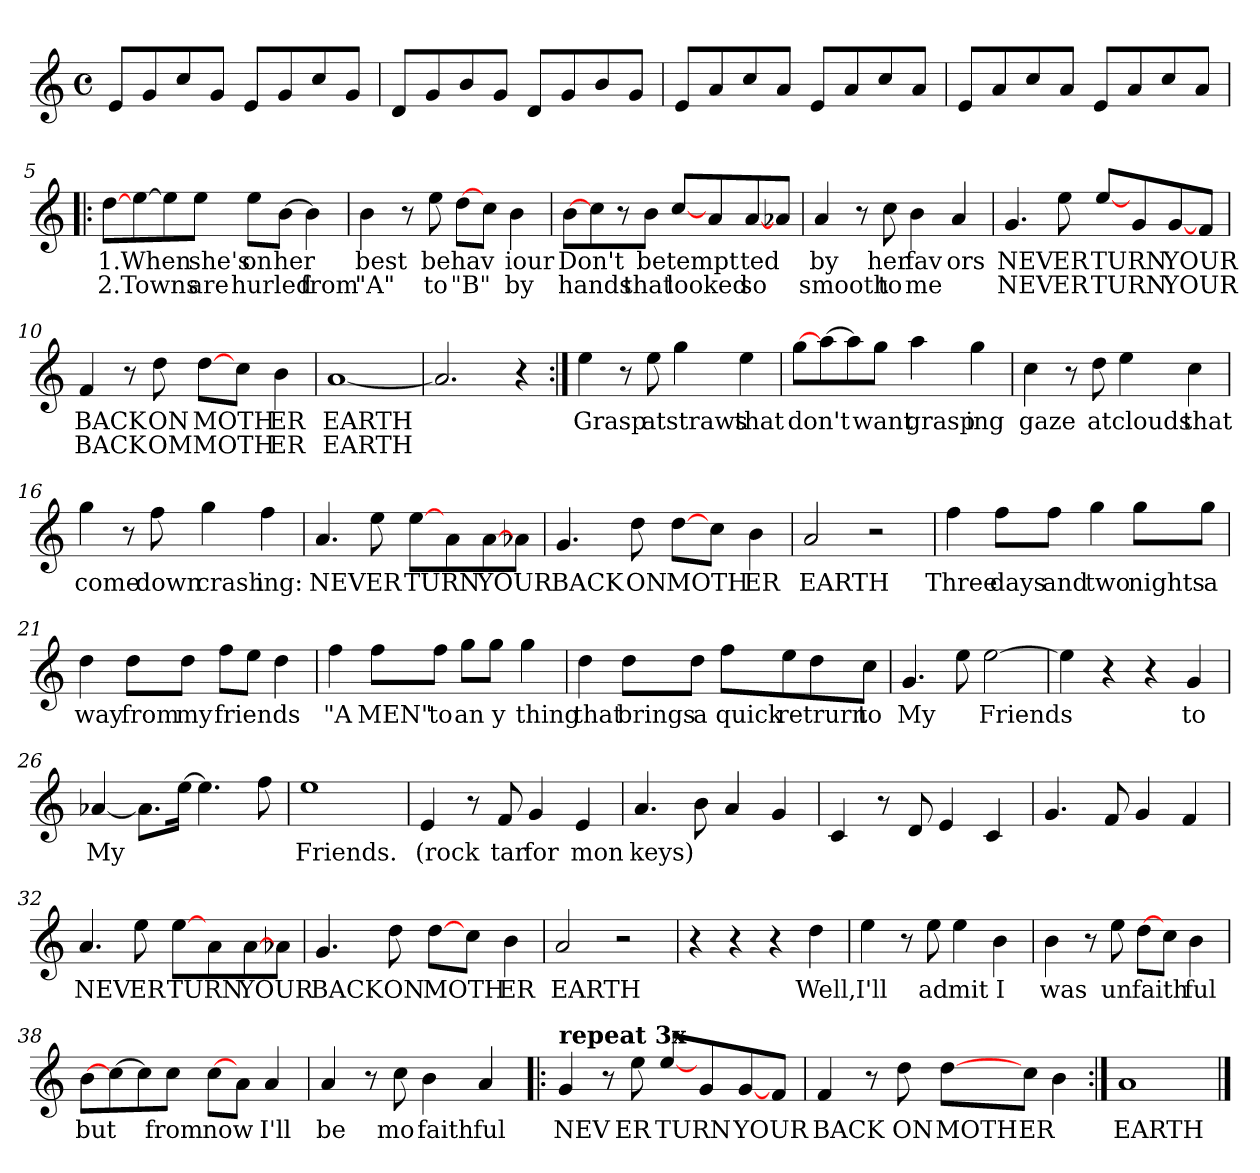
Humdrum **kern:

**kern	**text	**text
*part1	*part1	*part1
*staff1	*staff1	*staff1
*clefG2	*	*
*k[]	*	*
*C:	*	*
*M4/4	*	*
*met(c)	*	*
=1	=1	=1
8e/L	.	.
8g/	.	.
8cc/	.	.
8g/J	.	.
8e/L	.	.
8g/	.	.
8cc/	.	.
8g/J	.	.
=2	=2	=2
8d/L	.	.
8g/	.	.
8b/	.	.
8g/J	.	.
8d/L	.	.
8g/	.	.
8b/	.	.
8g/J	.	.
=3	=3	=3
8e/L	.	.
8a/	.	.
8cc/	.	.
8a/J	.	.
8e/L	.	.
8a/	.	.
8cc/	.	.
8a/J	.	.
=4	=4	=4
8e/L	.	.
8a/	.	.
8cc/	.	.
8a/J	.	.
8e/L	.	.
8a/	.	.
8cc/	.	.
8a/J	.	.
!!LO:LB:g=z
=5!|:	=5!|:	=5!|:
[8dd\L	1.When	2.Towns
[8ee\	.	.
8ee\]	.	.
8ee\J	she's	are
8ee\L	on	hurled
[8b\J	her	.
4b\]	.	from
=6	=6	=6
4b\	best	"A"
8r	.	.
8ee\	be	to
[8dd\L	hav	"B"
8cc\J	.	.
4b\	iour	by
!!LO:LB:g=z
=7	=7	=7
[8b\L	Don't	hands
8cc\	.	.
8r	.	.
8b\J	be	that
[8cc/L	tempt	looked
8a/	.	.
[8a/	ted	so
8a-/J	.	.
=8	=8	=8
4a/	by	smooth
8r	.	.
8cc\	her	to
4b\	fav	me
4a/	ors	.
!!LO:LB:g=z
=9	=9	=9
4.g/	NEV	NEV
8ee\	ER	ER
[8ee/L	TURN	TURN
8g/	.	.
[8g/	YOUR	YOUR
8f/J	.	.
=10	=10	=10
4f/	BACK	BACK
8r	.	.
8dd\	ON	OM
[8dd\L	MOTH	MOTH
8cc\J	.	.
4b\	ER	ER
=11	=11	=11
[1a	EARTH	EARTH
=12	=12	=12
2.a/]	.	.
4r	.	.
!!LO:LB:g=z
=13:|!	=13:|!	=13:|!
4ee\	Grasp	.
8r	.	.
8ee\	at	.
4gg\	straws	.
4ee\	that	.
=14	=14	=14
[8gg\L	don't	.
[8aa\	.	.
8aa\]	.	.
8gg\J	want	.
4aa\	grasp	.
4gg\	ing	.
=15	=15	=15
4cc\	gaze	.
8r	.	.
8dd\	at	.
4ee\	clouds	.
4cc\	that	.
!!LO:LB:g=z
=16	=16	=16
4gg\	come	.
8r	.	.
8ff\	down	.
4gg\	crash	.
4ff\	ing:	.
=17	=17	=17
4.a/	NEV	.
8ee\	ER	.
[8ee\L	TURN	.
8a\	.	.
[8a\	YOUR	.
8a-\J	.	.
=18	=18	=18
4.g/	BACK	.
8dd\	ON	.
[8dd\L	MOTH	.
8cc\J	.	.
4b\	ER	.
=19	=19	=19
2a/	EARTH	.
2r	.	.
!!LO:PB:g=z
=20	=20	=20
4ff\	Three	.
8ff\L	days	.
8ff\J	and	.
4gg\	two	.
8gg\L	nights	.
8gg\J	a	.
=21	=21	=21
4dd\	way	.
8dd\L	from	.
8dd\J	my	.
8ff\L	friends	.
8ee\J	.	.
4dd\	.	.
=22	=22	=22
4ff\	"A	.
8ff\L	MEN"	.
8ff\J	to	.
8gg\L	an	.
8gg\J	y	.
4gg\	thing	.
!!LO:LB:g=z
=23	=23	=23
4dd\	that	.
8dd\L	brings	.
8dd\J	a	.
8ff\L	quick	.
8ee\	re	.
8dd\	trurn	.
8cc\J	to	.
=24	=24	=24
4.g/	My	.
8ee\	.	.
[2ee\	Friends	.
=25	=25	=25
4ee\]	.	.
4r	.	.
4r	.	.
4g/	to	.
!!LO:LB:g=z
=26	=26	=26
[4a-X/	My	.
8.a-\L]	.	.
[16ee\Jk	.	.
4.ee\]	.	.
8ff\	.	.
=27	=27	=27
1ee	Friends.	.
=28	=28	=28
4e/	(rock	.
8r	gui	.
8f/	tar	.
4g/	for	.
4e/	mon	.
=29	=29	=29
4.a/	keys)	.
8b\	.	.
4a/	.	.
4g/	.	.
=30	=30	=30
4c/	.	.
8r	.	.
8d/	.	.
4e/	.	.
4c/	.	.
!!LO:LB:g=z
=31	=31	=31
4.g/	.	.
8f/	.	.
4g/	.	.
4f/	.	.
=32	=32	=32
4.a/	NEV	.
8ee\	ER	.
[8ee\L	TURN	.
8a\	.	.
[8a\	YOUR	.
8a-\J	.	.
=33	=33	=33
4.g/	BACK	.
8dd\	ON	.
[8dd\L	MOTH	.
8cc\J	.	.
4b\	ER	.
=34	=34	=34
2a/	EARTH	.
2r	.	.
=35	=35	=35
4r	.	.
4r	.	.
4r	.	.
4dd\	Well,	.
!!LO:LB:g=z
=36	=36	=36
4ee\	I'll	.
8r	.	.
8ee\	ad	.
4ee\	mit	.
4b\	I	.
=37	=37	=37
4b\	was	.
8r	.	.
8ee\	un	.
[8dd\L	faith	.
8cc\J	.	.
4b\	ful	.
=38	=38	=38
[8b\L	but	.
[8cc\	.	.
8cc\]	.	.
8cc\J	from	.
[8cc\L	now	.
8a\J	.	.
4a/	I'll	.
=39	=39	=39
4a/	be	.
8r	.	.
8cc\	mo	.
4b\	faith	.
4a/	ful	.
!!LO:LB:g=z
=40!|:	=40!|:	=40!|:
!LO:TX:a:B:t=repeat 3x	!	!
4g/	NEV	.
8r	.	.
8ee\	ER	.
[8ee/L	TURN	.
8g/	.	.
[8g/	YOUR	.
8f/J	.	.
=41	=41	=41
4f/	BACK	.
8r	.	.
8dd\	ON	.
[8dd\L	MOTH	.
8cc\J	ER	.
4b\	.	.
=42:|!	=42:|!	=42:|!
1a	EARTH	.
==	==	==
*-	*-	*-
